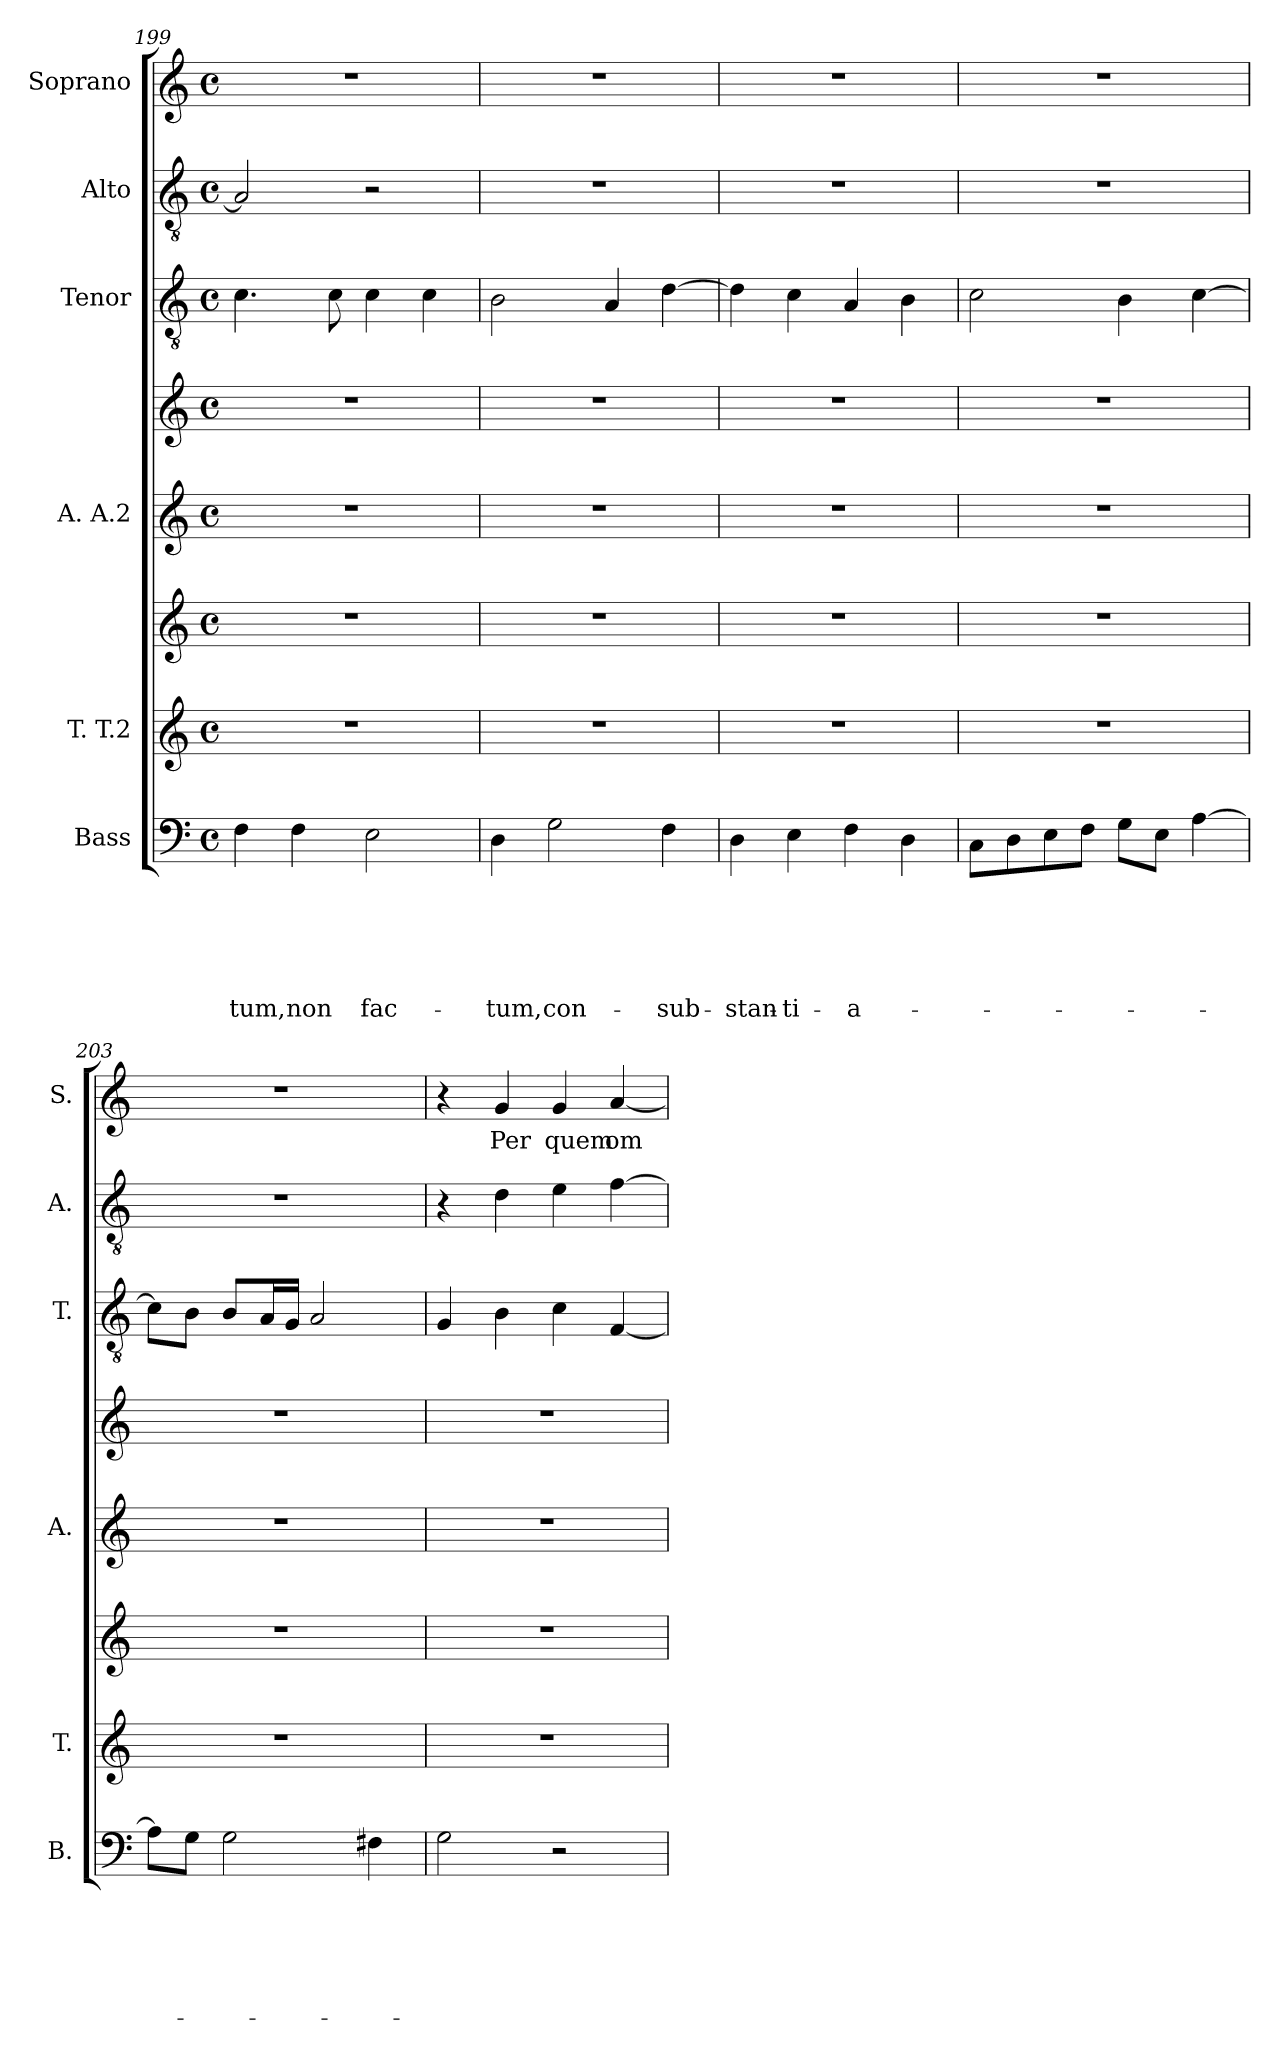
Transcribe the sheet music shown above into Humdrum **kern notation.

**kern	**text	**text	**text	**text	**text	**text	**kern	**kern	**kern	**kern	**kern	**kern	**kern	**text
*part6	*part6	*part6	*part6	*part6	*part6	*part6	*part5	*part5	*part4	*part4	*part3	*part2	*part1	*part1
*staff8	*staff8	*staff8	*staff8	*staff8	*staff8	*staff8	*staff7	*staff6	*staff5	*staff4	*staff3	*staff2	*staff1	*staff1
*I"Bass	*	*	*	*	*	*	*I"T. T.2	*	*I"A. A.2	*	*I"Tenor	*I"Alto	*I"Soprano	*
*I'B.	*	*	*	*	*	*	*I'T.	*	*I'A.	*	*I'T.	*I'A.	*I'S.	*
*clefF4	*	*	*	*	*	*	*clefG2	*clefG2	*clefG2	*clefG2	*clefGv2	*clefGv2	*clefG2	*
*k[]	*	*	*	*	*	*	*k[]	*k[]	*k[]	*k[]	*k[]	*k[]	*k[]	*
*C:	*	*	*	*	*	*	*C:	*C:	*C:	*C:	*C:	*C:	*C:	*
*M4/4	*	*	*	*	*	*	*M4/4	*M4/4	*M4/4	*M4/4	*M4/4	*M4/4	*M4/4	*
*met(c)	*	*	*	*	*	*	*met(c)	*met(c)	*met(c)	*met(c)	*met(c)	*met(c)	*met(c)	*
=199	=199	=199	=199	=199	=199	=199	=199	=199	=199	=199	=199	=199	=199	=199
!	!	!	!	!	!	!LO:LY:b	!	!	!	!	!	!	!	!
4F\	.	.	.	.	.	-tum,	1r	1r	1r	1r	4.c\	2A/]	1r	.
!	!	!	!	!	!	!LO:LY:b	!	!	!	!	!	!	!	!
4F\	.	.	.	.	.	non	.	.	.	.	.	.	.	.
.	.	.	.	.	.	.	.	.	.	.	8c\	.	.	.
!	!	!	!	!	!	!LO:LY:b	!	!	!	!	!	!	!	!
2E\	.	.	.	.	.	fac-	.	.	.	.	4c\	2r	.	.
.	.	.	.	.	.	.	.	.	.	.	4c\	.	.	.
!!LO:PB:g=z
=200	=200	=200	=200	=200	=200	=200	=200	=200	=200	=200	=200	=200	=200	=200
!	!	!	!	!	!	!LO:LY:b	!	!	!	!	!	!	!	!
4D\	.	.	.	.	.	-tum,	1r	1r	1r	1r	2B\	1r	1r	.
!	!	!	!	!	!	!LO:LY:b	!	!	!	!	!	!	!	!
2G\	.	.	.	.	.	con-	.	.	.	.	.	.	.	.
.	.	.	.	.	.	.	.	.	.	.	4A/	.	.	.
!	!	!	!	!	!	!LO:LY:b	!	!	!	!	!	!	!	!
4F\	.	.	.	.	.	-sub-	.	.	.	.	[>4d\	.	.	.
=201	=201	=201	=201	=201	=201	=201	=201	=201	=201	=201	=201	=201	=201	=201
!	!	!	!	!	!	!LO:LY:b	!	!	!	!	!	!	!	!
4D\	.	.	.	.	.	-stan-	1r	1r	1r	1r	4d\]	1r	1r	.
!	!	!	!	!	!	!LO:LY:b	!	!	!	!	!	!	!	!
4E\	.	.	.	.	.	-ti-	.	.	.	.	4c\	.	.	.
!	!	!	!	!	!	!LO:LY:b	!	!	!	!	!	!	!	!
4F\	.	.	.	.	.	-a-	.	.	.	.	4A/	.	.	.
4D\	.	.	.	.	.	.	.	.	.	.	4B\	.	.	.
=202	=202	=202	=202	=202	=202	=202	=202	=202	=202	=202	=202	=202	=202	=202
8C\L	.	.	.	.	.	.	1r	1r	1r	1r	2c\	1r	1r	.
8D\	.	.	.	.	.	.	.	.	.	.	.	.	.	.
8E\	.	.	.	.	.	.	.	.	.	.	.	.	.	.
8F\J	.	.	.	.	.	.	.	.	.	.	.	.	.	.
8G\L	.	.	.	.	.	.	.	.	.	.	4B\	.	.	.
8E\J	.	.	.	.	.	.	.	.	.	.	.	.	.	.
[>4A\	.	.	.	.	.	.	.	.	.	.	[>4c\	.	.	.
=203	=203	=203	=203	=203	=203	=203	=203	=203	=203	=203	=203	=203	=203	=203
8A\L]	.	.	.	.	.	.	1r	1r	1r	1r	8c\L]	1r	1r	.
8G\J	.	.	.	.	.	.	.	.	.	.	8B\J	.	.	.
2G\	.	.	.	.	.	.	.	.	.	.	8B/L	.	.	.
.	.	.	.	.	.	.	.	.	.	.	16A/L	.	.	.
.	.	.	.	.	.	.	.	.	.	.	16G/JJ	.	.	.
.	.	.	.	.	.	.	.	.	.	.	2A/	.	.	.
4F#X\	.	.	.	.	.	.	.	.	.	.	.	.	.	.
!!LO:LB:g=z
=204	=204	=204	=204	=204	=204	=204	=204	=204	=204	=204	=204	=204	=204	=204
2G\	.	.	.	.	.	.	1r	1r	1r	1r	4G/	4r	4r	.
!	!	!	!	!	!	!	!	!	!	!	!	!	!	!LO:LY:b
.	.	.	.	.	.	.	.	.	.	.	4B\	4d\	4g/	Per
!	!	!	!	!	!	!	!	!	!	!	!	!	!	!LO:LY:b
2r	.	.	.	.	.	.	.	.	.	.	4c\	4e\	4g/	quem
!	!	!	!	!	!	!	!	!	!	!	!	!	!	!LO:LY:b
.	.	.	.	.	.	.	.	.	.	.	[<4F/	[>4f\	[<4a/	om-
=	=	=	=	=	=	=	=	=	=	=	=	=	=	=
*-	*-	*-	*-	*-	*-	*-	*-	*-	*-	*-	*-	*-	*-	*-
